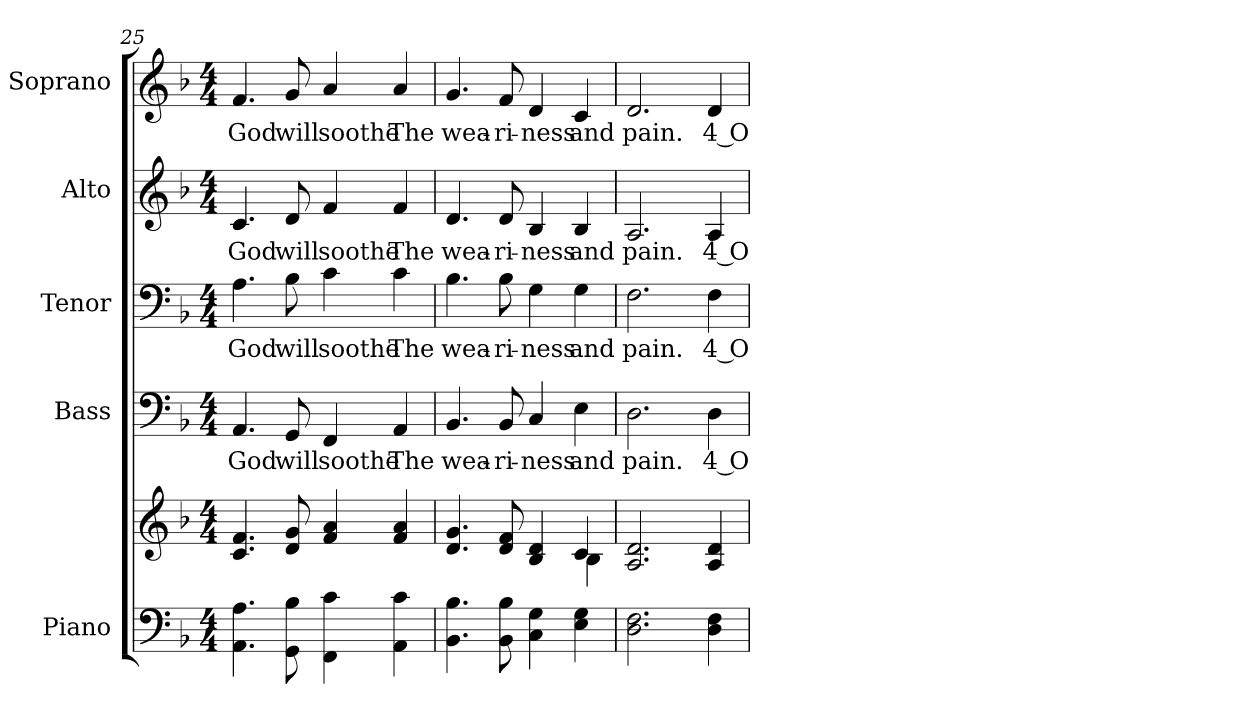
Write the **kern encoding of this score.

**kern	**kern	**kern	**text	**kern	**text	**kern	**text	**kern	**text
*part5	*part5	*part4	*part4	*part3	*part3	*part2	*part2	*part1	*part1
*staff6	*staff5	*staff4	*staff4	*staff3	*staff3	*staff2	*staff2	*staff1	*staff1
*I"Piano	*	*I"Bass	*	*I"Tenor	*	*I"Alto	*	*I"Soprano	*
*I'Pno.	*	*I'B.	*	*I'T.	*	*I'A.	*	*I'S.	*
!!LO:LB:g=z
*clefF4	*clefG2	*clefF4	*	*clefF4	*	*clefG2	*	*clefG2	*
*k[b-]	*k[b-]	*k[b-]	*	*k[b-]	*	*k[b-]	*	*k[b-]	*
*F:	*F:	*F:	*	*F:	*	*F:	*	*F:	*
*M4/4	*M4/4	*M4/4	*	*M4/4	*	*M4/4	*	*M4/4	*
=25	=25	=25	=25	=25	=25	=25	=25	=25	=25
!	!	!	!LO:LY:b:color=#000000	!	!	!	!	!	!
!	!	!	!	!	!LO:LY:b:color=#000000	!	!	!	!
!	!	!	!	!	!	!	!LO:LY:b:color=#000000	!	!
!	!	!	!	!	!	!	!	!	!LO:LY:b:color=#000000
4.AAi\ 4.Ai	4.ci/ 4.fi	4.AAi/	God	4.Ai\	God	4.ci/	God	4.fi/	God
!	!	!	!LO:LY:b:color=#000000	!	!	!	!	!	!
!	!	!	!	!	!LO:LY:b:color=#000000	!	!	!	!
!	!	!	!	!	!	!	!LO:LY:b:color=#000000	!	!
!	!	!	!	!	!	!	!	!	!LO:LY:b:color=#000000
8GGi\ 8B-i	8di/ 8gi	8GGi/	will	8B-i\	will	8di/	will	8gi/	will
!	!	!	!LO:LY:b:color=#000000	!	!	!	!	!	!
!	!	!	!	!	!LO:LY:b:color=#000000	!	!	!	!
!	!	!	!	!	!	!	!LO:LY:b:color=#000000	!	!
!	!	!	!	!	!	!	!	!	!LO:LY:b:color=#000000
4FFi\ 4ci	4fi/ 4ai	4FFi/	soothe	4ci\	soothe	4fi/	soothe	4ai/	soothe
!	!	!	!LO:LY:b:color=#000000	!	!	!	!	!	!
!	!	!	!	!	!LO:LY:b:color=#000000	!	!	!	!
!	!	!	!	!	!	!	!LO:LY:b:color=#000000	!	!
!	!	!	!	!	!	!	!	!	!LO:LY:b:color=#000000
4AAi\ 4ci	4fi/ 4ai	4AAi/	The	4ci\	The	4fi/	The	4ai/	The
=26	=26	=26	=26	=26	=26	=26	=26	=26	=26
*	*^	*	*	*	*	*	*	*	*
!	!	!	!	!LO:LY:b:color=#000000	!	!	!	!	!	!
!	!	!	!	!	!	!LO:LY:b:color=#000000	!	!	!	!
!	!	!	!	!	!	!	!	!LO:LY:b:color=#000000	!	!
!	!	!	!	!	!	!	!	!	!	!LO:LY:b:color=#000000
4.BB-i\ 4.B-i	4.di/ 4.gi	2ryy	4.BB-i/	wea-	4.B-i\	wea-	4.di/	wea-	4.gi/	wea-
!	!	!	!	!LO:LY:b:color=#000000	!	!	!	!	!	!
!	!	!	!	!	!	!LO:LY:b:color=#000000	!	!	!	!
!	!	!	!	!	!	!	!	!LO:LY:b:color=#000000	!	!
!	!	!	!	!	!	!	!	!	!	!LO:LY:b:color=#000000
8BB-i\ 8B-i	8di/ 8fi	.	8BB-i/	-ri-	8B-i\	-ri-	8di/	-ri-	8fi/	-ri-
!	!	!	!	!LO:LY:b:color=#000000	!	!	!	!	!	!
!	!	!	!	!	!	!LO:LY:b:color=#000000	!	!	!	!
!	!	!	!	!	!	!	!	!LO:LY:b:color=#000000	!	!
!	!	!	!	!	!	!	!	!	!	!LO:LY:b:color=#000000
4Ci\ 4Gi	4B-i/ 4di	4ryy	4Ci/	-ness	4Gi\	-ness	4B-i/	-ness	4di/	-ness
!	!	!	!	!LO:LY:b:color=#000000	!	!	!	!	!	!
!	!	!	!	!	!	!LO:LY:b:color=#000000	!	!	!	!
!	!	!	!	!	!	!	!	!LO:LY:b:color=#000000	!	!
!	!	!	!	!	!	!	!	!	!	!LO:LY:b:color=#000000
4Ei\ 4Gi	4ci/	4B-i\	4Ei\	and	4Gi\	and	4B-i/	and	4ci/	and
*	*v	*v	*	*	*	*	*	*	*	*
=27	=27	=27	=27	=27	=27	=27	=27	=27	=27
*	*^	*	*	*	*	*	*	*	*
!	!	!	!	!LO:LY:b:color=#000000	!	!	!	!	!	!
*	*v	*v	*	*	*	*	*	*	*	*
*	*^	*	*	*	*	*	*	*	*
!	!	!	!	!	!	!LO:LY:b:color=#000000	!	!	!	!
*	*v	*v	*	*	*	*	*	*	*	*
*	*^	*	*	*	*	*	*	*	*
!	!	!	!	!	!	!	!	!LO:LY:b:color=#000000	!	!
*	*v	*v	*	*	*	*	*	*	*	*
*	*^	*	*	*	*	*	*	*	*
!	!	!	!	!	!	!	!	!	!	!LO:LY:b:color=#000000
*	*v	*v	*	*	*	*	*	*	*	*
2.Di\ 2.Fi	2.Ai/ 2.di	2.Di\	pain.	2.Fi\	pain.	2.Ai/	pain.	2.di/	pain.
!	!	!	!LO:LY:b:color=#000000	!	!	!	!	!	!
!	!	!	!	!	!LO:LY:b:color=#000000	!	!	!	!
!	!	!	!	!	!	!	!LO:LY:b:color=#000000	!	!
!	!	!	!	!	!	!	!	!	!LO:LY:b:color=#000000
4Di\ 4Fi	4Ai/ 4di	4Di\	4 O	4Fi\	4 O	4Ai/	4 O	4di/	4 O
=	=	=	=	=	=	=	=	=	=
*-	*-	*-	*-	*-	*-	*-	*-	*-	*-
